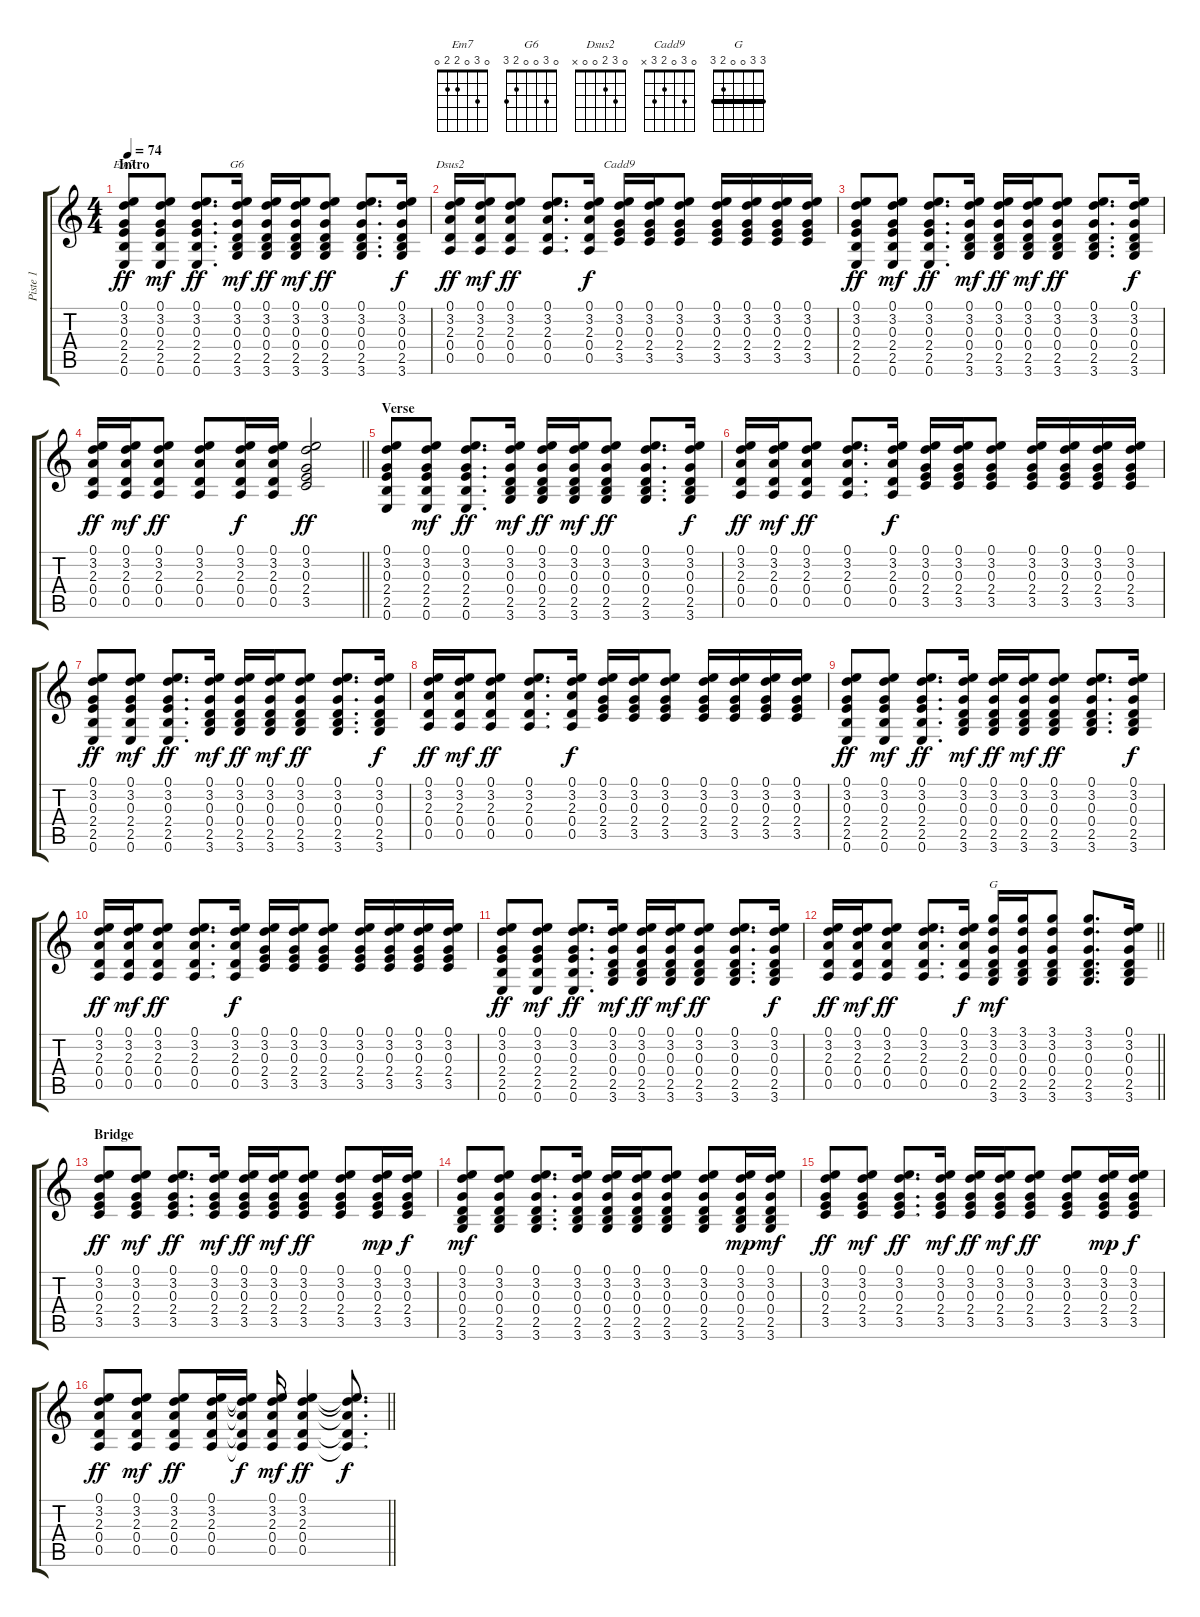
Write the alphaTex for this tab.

\track ("Piste 1" "Piste 1") {instrument acousticguitarsteel}
\staff {score tabs}
\tuning (E4 B3 G3 D3 A2 E2) {hide}
\chord ("Em7" 0 3 0 2 2 0)
\chord ("G6" 0 3 0 0 2 3)
\chord ("Dsus2" 0 3 2 0 0 x)
\chord ("Cadd9" 0 3 0 2 3 x)
\chord ("G" 3 3 0 0 2 3) {barre 3}
\ts (4 4)
\section ("" "Intro")
\tempo 74
\clef g2
\ks c
(0.1 3.2 0.3 2.4 2.5 0.6).8{ch "Em7" dy ff instrument acousticguitarsteel} (0.1 3.2 0.3 2.4 2.5 0.6).8{dy mf} (0.1 3.2 0.3 2.4 2.5 0.6).8{d dy ff} (0.1 3.2 0.3 0.4 2.5 3.6).16{ch "G6" dy mf} (0.1 3.2 0.3 0.4 2.5 3.6).16{dy ff} (0.1 3.2 0.3 0.4 2.5 3.6).16{dy mf} (0.1 3.2 0.3 0.4 2.5 3.6).8{dy ff} (0.1 3.2 0.3 0.4 2.5 3.6).8{d} (0.1 3.2 0.3 0.4 2.5 3.6).16{dy f} |
(0.1 3.2 2.3 0.4 0.5).16{ch "Dsus2" dy ff} (0.1 3.2 2.3 0.4 0.5).16{dy mf} (0.1 3.2 2.3 0.4 0.5).8{dy ff} (0.1 3.2 2.3 0.4 0.5).8{d} (0.1 3.2 2.3 0.4 0.5).16{dy f} (0.1 3.2 0.3 2.4 3.5).16{ch "Cadd9"} (0.1 3.2 0.3 2.4 3.5).16 (0.1 3.2 0.3 2.4 3.5).8 (0.1 3.2 0.3 2.4 3.5).16 (0.1 3.2 0.3 2.4 3.5).16 (0.1 3.2 0.3 2.4 3.5).16 (0.1 3.2 0.3 2.4 3.5).16 |
(0.1 3.2 0.3 2.4 2.5 0.6).8{dy ff} (0.1 3.2 0.3 2.4 2.5 0.6).8{dy mf} (0.1 3.2 0.3 2.4 2.5 0.6).8{d dy ff} (0.1 3.2 0.3 0.4 2.5 3.6).16{dy mf} (0.1 3.2 0.3 0.4 2.5 3.6).16{dy ff} (0.1 3.2 0.3 0.4 2.5 3.6).16{dy mf} (0.1 3.2 0.3 0.4 2.5 3.6).8{dy ff} (0.1 3.2 0.3 0.4 2.5 3.6).8{d} (0.1 3.2 0.3 0.4 2.5 3.6).16{dy f} |
\barLineRight lightlight
(0.1 3.2 2.3 0.4 0.5).16{dy ff} (0.1 3.2 2.3 0.4 0.5).16{dy mf} (0.1 3.2 2.3 0.4 0.5).8{dy ff} (0.1 3.2 2.3 0.4 0.5).8 (0.1 3.2 2.3 0.4 0.5).16{dy f} (0.1 3.2 2.3 0.4 0.5).16 (0.1 3.2 0.3 2.4 3.5).2{dy ff} |
\section ("" "Verse")
(0.1 3.2 0.3 2.4 2.5 0.6).8 (0.1 3.2 0.3 2.4 2.5 0.6).8{dy mf} (0.1 3.2 0.3 2.4 2.5 0.6).8{d dy ff} (0.1 3.2 0.3 0.4 2.5 3.6).16{dy mf} (0.1 3.2 0.3 0.4 2.5 3.6).16{dy ff} (0.1 3.2 0.3 0.4 2.5 3.6).16{dy mf} (0.1 3.2 0.3 0.4 2.5 3.6).8{dy ff} (0.1 3.2 0.3 0.4 2.5 3.6).8{d} (0.1 3.2 0.3 0.4 2.5 3.6).16{dy f} |
(0.1 3.2 2.3 0.4 0.5).16{dy ff} (0.1 3.2 2.3 0.4 0.5).16{dy mf} (0.1 3.2 2.3 0.4 0.5).8{dy ff} (0.1 3.2 2.3 0.4 0.5).8{d} (0.1 3.2 2.3 0.4 0.5).16{dy f} (0.1 3.2 0.3 2.4 3.5).16 (0.1 3.2 0.3 2.4 3.5).16 (0.1 3.2 0.3 2.4 3.5).8 (0.1 3.2 0.3 2.4 3.5).16 (0.1 3.2 0.3 2.4 3.5).16 (0.1 3.2 0.3 2.4 3.5).16 (0.1 3.2 0.3 2.4 3.5).16 |
(0.1 3.2 0.3 2.4 2.5 0.6).8{dy ff} (0.1 3.2 0.3 2.4 2.5 0.6).8{dy mf} (0.1 3.2 0.3 2.4 2.5 0.6).8{d dy ff} (0.1 3.2 0.3 0.4 2.5 3.6).16{dy mf} (0.1 3.2 0.3 0.4 2.5 3.6).16{dy ff} (0.1 3.2 0.3 0.4 2.5 3.6).16{dy mf} (0.1 3.2 0.3 0.4 2.5 3.6).8{dy ff} (0.1 3.2 0.3 0.4 2.5 3.6).8{d} (0.1 3.2 0.3 0.4 2.5 3.6).16{dy f} |
(0.1 3.2 2.3 0.4 0.5).16{dy ff} (0.1 3.2 2.3 0.4 0.5).16{dy mf} (0.1 3.2 2.3 0.4 0.5).8{dy ff} (0.1 3.2 2.3 0.4 0.5).8{d} (0.1 3.2 2.3 0.4 0.5).16{dy f} (0.1 3.2 0.3 2.4 3.5).16 (0.1 3.2 0.3 2.4 3.5).16 (0.1 3.2 0.3 2.4 3.5).8 (0.1 3.2 0.3 2.4 3.5).16 (0.1 3.2 0.3 2.4 3.5).16 (0.1 3.2 0.3 2.4 3.5).16 (0.1 3.2 0.3 2.4 3.5).16 |
(0.1 3.2 0.3 2.4 2.5 0.6).8{dy ff} (0.1 3.2 0.3 2.4 2.5 0.6).8{dy mf} (0.1 3.2 0.3 2.4 2.5 0.6).8{d dy ff} (0.1 3.2 0.3 0.4 2.5 3.6).16{dy mf} (0.1 3.2 0.3 0.4 2.5 3.6).16{dy ff} (0.1 3.2 0.3 0.4 2.5 3.6).16{dy mf} (0.1 3.2 0.3 0.4 2.5 3.6).8{dy ff} (0.1 3.2 0.3 0.4 2.5 3.6).8{d} (0.1 3.2 0.3 0.4 2.5 3.6).16{dy f} |
(0.1 3.2 2.3 0.4 0.5).16{dy ff} (0.1 3.2 2.3 0.4 0.5).16{dy mf} (0.1 3.2 2.3 0.4 0.5).8{dy ff} (0.1 3.2 2.3 0.4 0.5).8{d} (0.1 3.2 2.3 0.4 0.5).16{dy f} (0.1 3.2 0.3 2.4 3.5).16 (0.1 3.2 0.3 2.4 3.5).16 (0.1 3.2 0.3 2.4 3.5).8 (0.1 3.2 0.3 2.4 3.5).16 (0.1 3.2 0.3 2.4 3.5).16 (0.1 3.2 0.3 2.4 3.5).16 (0.1 3.2 0.3 2.4 3.5).16 |
(0.1 3.2 0.3 2.4 2.5 0.6).8{dy ff} (0.1 3.2 0.3 2.4 2.5 0.6).8{dy mf} (0.1 3.2 0.3 2.4 2.5 0.6).8{d dy ff} (0.1 3.2 0.3 0.4 2.5 3.6).16{dy mf} (0.1 3.2 0.3 0.4 2.5 3.6).16{dy ff} (0.1 3.2 0.3 0.4 2.5 3.6).16{dy mf} (0.1 3.2 0.3 0.4 2.5 3.6).8{dy ff} (0.1 3.2 0.3 0.4 2.5 3.6).8{d} (0.1 3.2 0.3 0.4 2.5 3.6).16{dy f} |
\barLineRight lightlight
(0.1 3.2 2.3 0.4 0.5).16{dy ff} (0.1 3.2 2.3 0.4 0.5).16{dy mf} (0.1 3.2 2.3 0.4 0.5).8{dy ff} (0.1 3.2 2.3 0.4 0.5).8{d} (0.1 3.2 2.3 0.4 0.5).16{dy f} (3.1 3.2 0.3 0.4 2.5 3.6).16{ch "G" dy mf} (3.1 3.2 0.3 0.4 2.5 3.6).16 (3.1 3.2 0.3 0.4 2.5 3.6).8 (3.1 3.2 0.3 0.4 2.5 3.6).8{d} (0.1 3.2 0.3 0.4 2.5 3.6).16 |
\section ("" "Bridge")
(0.1 3.2 0.3 2.4 3.5).8{dy ff} (0.1 3.2 0.3 2.4 3.5).8{dy mf} (0.1 3.2 0.3 2.4 3.5).8{d dy ff} (0.1 3.2 0.3 2.4 3.5).16{dy mf} (0.1 3.2 0.3 2.4 3.5).16{dy ff} (0.1 3.2 0.3 2.4 3.5).16{dy mf} (0.1 3.2 0.3 2.4 3.5).8{dy ff} (0.1 3.2 0.3 2.4 3.5).8 (0.1 3.2 0.3 2.4 3.5).16{dy mp} (0.1 3.2 0.3 2.4 3.5).16{dy f} |
(0.1 3.2 0.3 0.4 2.5 3.6).8{dy mf} (0.1 3.2 0.3 0.4 2.5 3.6).8 (0.1 3.2 0.3 0.4 2.5 3.6).8{d} (0.1 3.2 0.3 0.4 2.5 3.6).16 (0.1 3.2 0.3 0.4 2.5 3.6).16 (0.1 3.2 0.3 0.4 2.5 3.6).16 (0.1 3.2 0.3 0.4 2.5 3.6).8 (0.1 3.2 0.3 0.4 2.5 3.6).8 (0.1 3.2 0.3 0.4 2.5 3.6).16{dy mp} (0.1 3.2 0.3 0.4 2.5 3.6).16{dy mf} |
(0.1 3.2 0.3 2.4 3.5).8{dy ff} (0.1 3.2 0.3 2.4 3.5).8{dy mf} (0.1 3.2 0.3 2.4 3.5).8{d dy ff} (0.1 3.2 0.3 2.4 3.5).16{dy mf} (0.1 3.2 0.3 2.4 3.5).16{dy ff} (0.1 3.2 0.3 2.4 3.5).16{dy mf} (0.1 3.2 0.3 2.4 3.5).8{dy ff} (0.1 3.2 0.3 2.4 3.5).8 (0.1 3.2 0.3 2.4 3.5).16{dy mp} (0.1 3.2 0.3 2.4 3.5).16{dy f} |
\barLineRight lightlight
(0.1 3.2 2.3 0.4 0.5).8{dy ff} (0.1 3.2 2.3 0.4 0.5).8{dy mf} (0.1 3.2 2.3 0.4 0.5).8{dy ff} (0.1 3.2 2.3 0.4 0.5).16 (0.1{t} 3.2{t} 2.3{t} 0.4{t} 0.5{t}).16{dy f} (0.1 3.2 2.3 0.4 0.5).16{dy mf} (0.1 3.2 2.3 0.4 0.5).4{dy ff} (0.1{t} 3.2{t} 2.3{t} 0.4{t} 0.5{t}).8{d dy f}
